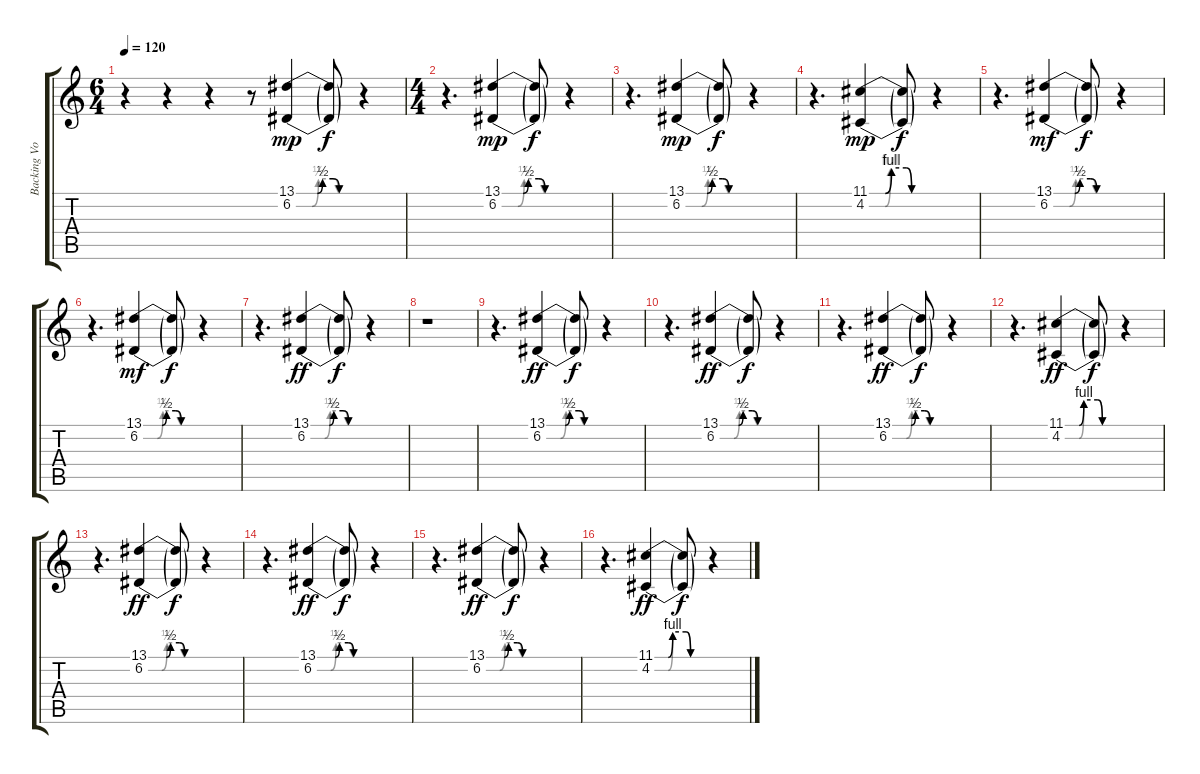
\track ("Backing Vocals" "Backing Vo") {instrument choiraahs}
\staff {score tabs}
\tuning (D4 A3 F3 C3 G2 C2) {hide}
\ts (6 4)
\tempo 120
\clef g2
\ks c
r.4{dy mp instrument choiraahs} r.4 r.4 r.8 (13.1{be (custom 0 0 20 0 25 2 35 2 41 0 60 0)} 6.2{be (custom 0 0 15 0 21 2 35 2 40 0 60 0)}).4 (13.1{t} 6.2{t}).8{dy f} r.4 |
\ts (4 4)
r.4{d} (13.1{be (custom 0 0 20 0 25 2 35 2 41 0 60 0)} 6.2{be (custom 0 0 15 0 21 2 35 2 40 0 60 0)}).4{dy mp} (13.1{t} 6.2{t}).8{dy f} r.4 |
r.4{d} (13.1{be (custom 0 0 20 0 25 2 35 2 41 0 60 0)} 6.2{be (custom 0 0 15 0 21 2 35 2 40 0 60 0)}).4{dy mp} (13.1{t} 6.2{t}).8{dy f} r.4 |
r.4{d} (11.1{be (custom 0 0 15 0 21 4 35 4 40 0 60 0)} 4.2{be (custom 0 0 15 0 20 4 35 4 40 0 60 0)}).4{dy mp} (11.1{t} 4.2{t}).8{dy f} r.4 |
r.4{d} (13.1{be (custom 0 0 20 0 25 2 35 2 41 0 60 0)} 6.2{be (custom 0 0 15 0 21 2 35 2 40 0 60 0)}).4{dy mf} (13.1{t} 6.2{t}).8{dy f} r.4 |
r.4{d} (13.1{be (custom 0 0 20 0 25 2 35 2 41 0 60 0)} 6.2{be (custom 0 0 15 0 21 2 35 2 40 0 60 0)}).4{dy mf} (13.1{t} 6.2{t}).8{dy f} r.4 |
r.4{d} (13.1{be (custom 0 0 20 0 25 2 35 2 41 0 60 0)} 6.2{be (custom 0 0 15 0 21 2 35 2 40 0 60 0)}).4{dy ff} (13.1{t} 6.2{t}).8{dy f} r.4 |
r.1 |
r.4{d} (13.1{be (custom 0 0 20 0 25 2 35 2 41 0 60 0)} 6.2{be (custom 0 0 15 0 21 2 35 2 40 0 60 0)}).4{dy ff} (13.1{t} 6.2{t}).8{dy f} r.4 |
r.4{d} (13.1{be (custom 0 0 20 0 25 2 35 2 41 0 60 0)} 6.2{be (custom 0 0 15 0 21 2 35 2 40 0 60 0)}).4{dy ff} (13.1{t} 6.2{t}).8{dy f} r.4 |
r.4{d} (13.1{be (custom 0 0 20 0 25 2 35 2 41 0 60 0)} 6.2{be (custom 0 0 15 0 21 2 35 2 40 0 60 0)}).4{dy ff} (13.1{t} 6.2{t}).8{dy f} r.4 |
r.4{d} (11.1{be (custom 0 0 15 0 20 4 35 4 40 0 60 0)} 4.2{be (custom 0 0 15 0 20 4 35 4 40 0 60 0)}).4{dy ff} (11.1{t} 4.2{t}).8{dy f} r.4 |
r.4{d} (13.1{be (custom 0 0 20 0 25 2 35 2 41 0 60 0)} 6.2{be (custom 0 0 15 0 21 2 35 2 40 0 60 0)}).4{dy ff} (13.1{t} 6.2{t}).8{dy f} r.4 |
r.4{d} (13.1{be (custom 0 0 20 0 25 2 35 2 41 0 60 0)} 6.2{be (custom 0 0 15 0 21 2 35 2 40 0 60 0)}).4{dy ff} (13.1{t} 6.2{t}).8{dy f} r.4 |
r.4{d} (13.1{be (custom 0 0 20 0 25 2 35 2 41 0 60 0)} 6.2{be (custom 0 0 15 0 21 2 35 2 40 0 60 0)}).4{dy ff} (13.1{t} 6.2{t}).8{dy f} r.4 |
r.4{d} (11.1{be (custom 0 0 15 0 20 4 35 4 40 0 60 0)} 4.2{be (custom 0 0 15 0 20 4 35 4 40 0 60 0)}).4{dy ff} (11.1{t} 4.2{t}).8{dy f} r.4
